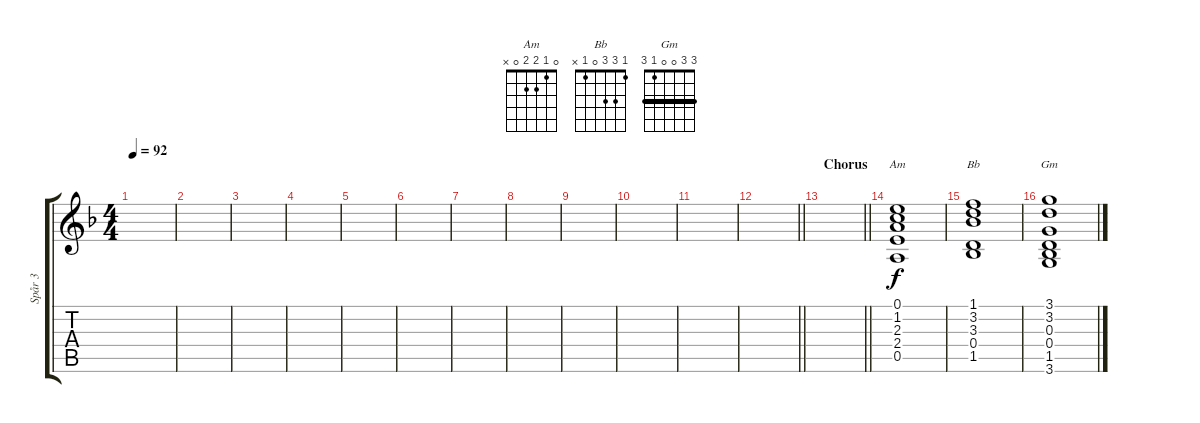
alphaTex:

\track ("Spår 3" "Spår 3") {instrument distortionguitar}
\staff {score tabs}
\tuning (E4 B3 G3 D3 A2 E2) {hide}
\chord ("Am" 0 1 2 2 0 x)
\chord ("Bb" 1 3 3 0 1 x)
\chord ("Gm" 3 3 0 0 1 3) {barre 3}
\ts (4 4)
\tempo 92
\clef g2
\ks f
|
|
|
|
|
|
|
|
|
|
|
\barLineRight lightlight
|
\section ("" "Chorus")
\barLineRight lightlight
|
(0.1 1.2 2.3 2.4 0.5).1{ch "Am"} |
(1.1 3.2 3.3 0.4 1.5).1{ch "Bb"} |
(3.1 3.2 0.3 0.4 1.5 3.6).1{ch "Gm"}
